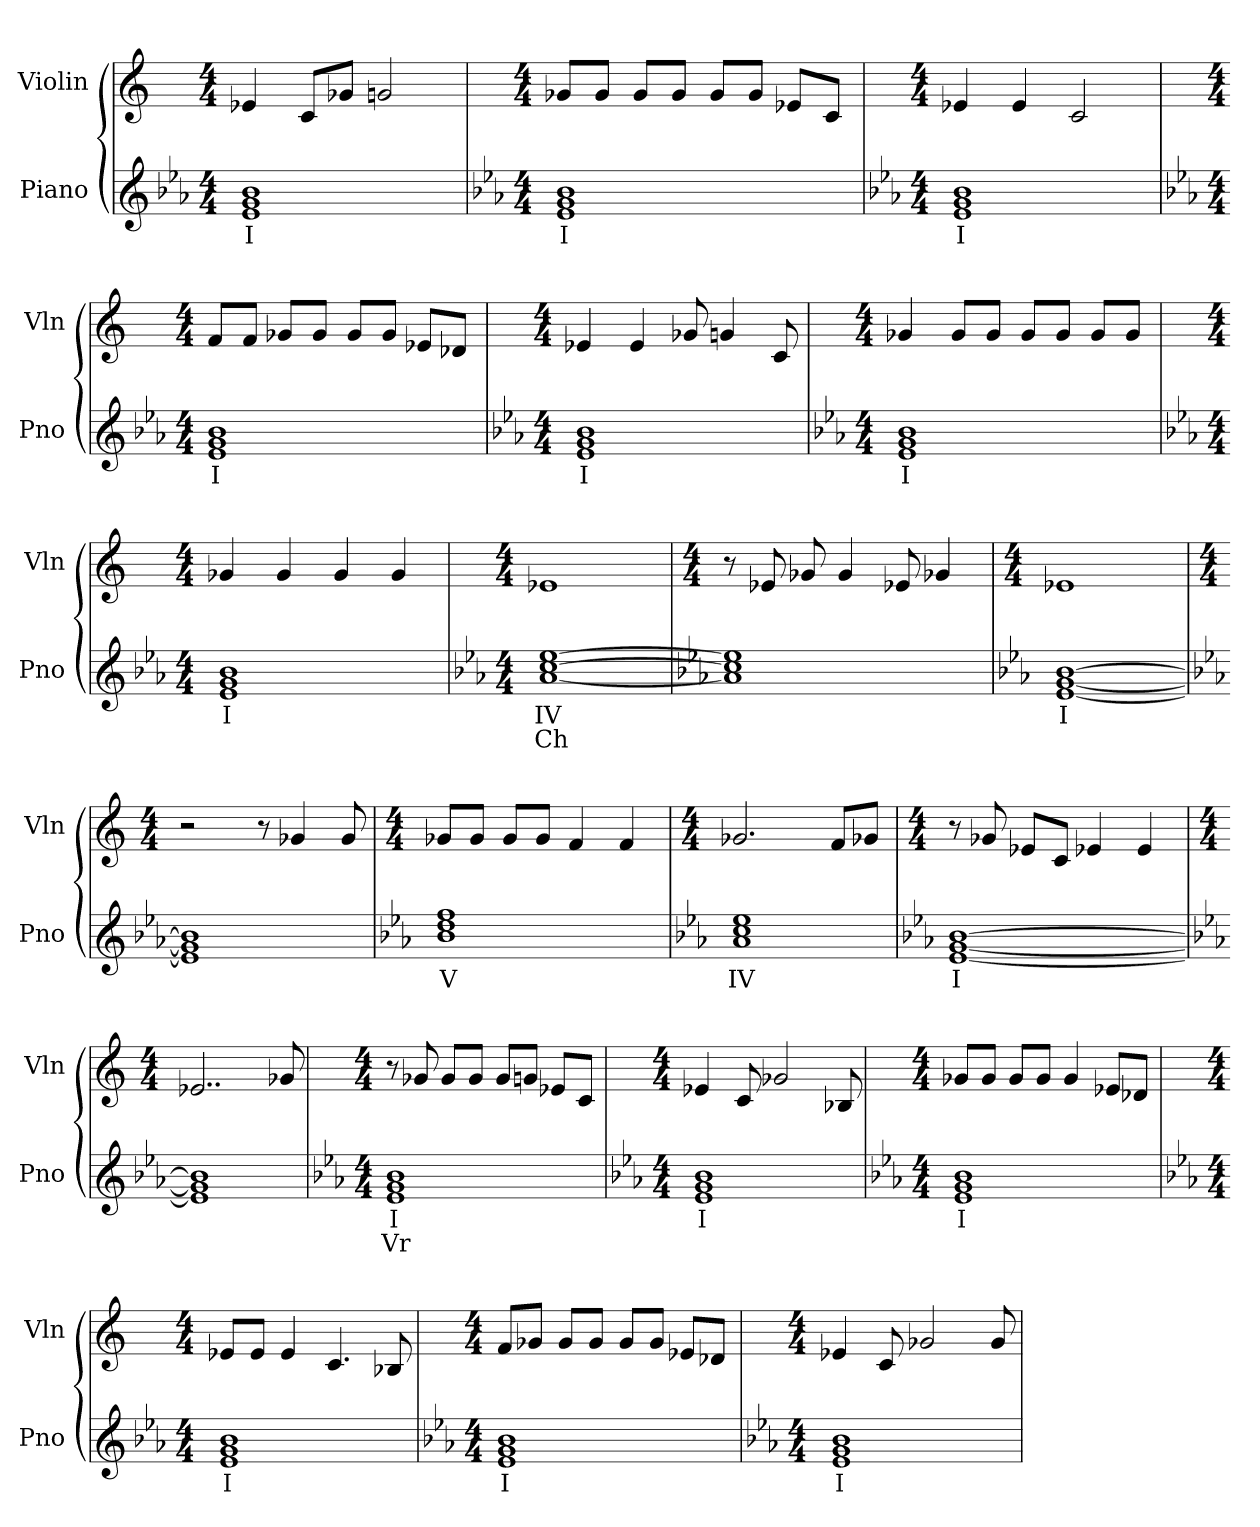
**kern	**text	**text	**kern
*part2	*part2	*part2	*part1
*staff2	*staff2	*staff2	*staff1
*I"Piano	*	*	*I"Violin
*I'Pno	*	*	*I'Vln
*k[b-e-a-]	*	*	*
*E-:	*	*	*
*M4/4	*	*	*M4/4
=	=	=	=
1e- 1g 1b-	I	.	4e-X
.	.	.	8cL
.	.	.	8g-XJ
.	.	.	2gn
=	=	=	=
*k[b-e-a-]	*	*	*
*E-:	*	*	*
*M4/4	*	*	*M4/4
1e- 1g 1b-	I	.	8g-XL
.	.	.	8g-J
.	.	.	8g-L
.	.	.	8g-J
.	.	.	8g-L
.	.	.	8g-J
.	.	.	8e-XL
.	.	.	8cJ
=	=	=	=
*k[b-e-a-]	*	*	*
*E-:	*	*	*
*M4/4	*	*	*M4/4
1e- 1g 1b-	I	.	4e-X
.	.	.	4e-
.	.	.	2c
=	=	=	=
*k[b-e-a-]	*	*	*
*E-:	*	*	*
*M4/4	*	*	*M4/4
1e- 1g 1b-	I	.	8fL
.	.	.	8fJ
.	.	.	8g-XL
.	.	.	8g-J
.	.	.	8g-L
.	.	.	8g-J
.	.	.	8e-XL
.	.	.	8d-XJ
=	=	=	=
*k[b-e-a-]	*	*	*
*E-:	*	*	*
*M4/4	*	*	*M4/4
1e- 1g 1b-	I	.	4e-X
.	.	.	4e-
.	.	.	8g-X
.	.	.	4gn
.	.	.	8c
=	=	=	=
*k[b-e-a-]	*	*	*
*E-:	*	*	*
*M4/4	*	*	*M4/4
1e- 1g 1b-	I	.	4g-X
.	.	.	8g-L
.	.	.	8g-J
.	.	.	8g-L
.	.	.	8g-J
.	.	.	8g-L
.	.	.	8g-J
=	=	=	=
*k[b-e-a-]	*	*	*
*E-:	*	*	*
*M4/4	*	*	*M4/4
1e- 1g 1b-	I	.	4g-X
.	.	.	4g-
.	.	.	4g-
.	.	.	4g-
=	=	=	=
*k[b-e-a-]	*	*	*
*E-:	*	*	*
*M4/4	*	*	*M4/4
[1a- [1cc [1ee-	IV	Ch	1e-X
=	=	=	=
*k[b-e-a-]	*	*	*
*E-:	*	*	*
*	*	*	*M4/4
1a-] 1cc] 1ee-]	.	.	8r
.	.	.	8e-X
.	.	.	8g-X
.	.	.	4g-
.	.	.	8e-X
.	.	.	4g-X
=	=	=	=
*k[b-e-a-]	*	*	*
*E-:	*	*	*
*	*	*	*M4/4
[1e- [1g [1b-	I	.	1e-X
=	=	=	=
*k[b-e-a-]	*	*	*
*E-:	*	*	*
*	*	*	*M4/4
1e-] 1g] 1b-]	.	.	2r
.	.	.	8r
.	.	.	4g-X
.	.	.	8g-
=	=	=	=
*k[b-e-a-]	*	*	*
*E-:	*	*	*
*	*	*	*M4/4
1b- 1dd 1ff	V	.	8g-XL
.	.	.	8g-J
.	.	.	8g-L
.	.	.	8g-J
.	.	.	4f
.	.	.	4f
=	=	=	=
*k[b-e-a-]	*	*	*
*E-:	*	*	*
*	*	*	*M4/4
1a- 1cc 1ee-	IV	.	2.g-X
.	.	.	8fL
.	.	.	8g-XJ
=	=	=	=
*k[b-e-a-]	*	*	*
*E-:	*	*	*
*	*	*	*M4/4
[1e- [1g [1b-	I	.	8r
.	.	.	8g-X
.	.	.	8e-XL
.	.	.	8cJ
.	.	.	4e-X
.	.	.	4e-
=	=	=	=
*k[b-e-a-]	*	*	*
*E-:	*	*	*
*	*	*	*M4/4
1e-] 1g] 1b-]	.	.	2..e-X
.	.	.	8g-X
=	=	=	=
*k[b-e-a-]	*	*	*
*E-:	*	*	*
*M4/4	*	*	*M4/4
1e- 1g 1b-	I	Vr	8r
.	.	.	8g-X
.	.	.	8g-L
.	.	.	8g-J
.	.	.	8g-L
.	.	.	8gnJ
.	.	.	8e-XL
.	.	.	8cJ
=	=	=	=
*k[b-e-a-]	*	*	*
*E-:	*	*	*
*M4/4	*	*	*M4/4
1e- 1g 1b-	I	.	4e-X
.	.	.	8c
.	.	.	2g-X
.	.	.	8B-X
=	=	=	=
*k[b-e-a-]	*	*	*
*E-:	*	*	*
*M4/4	*	*	*M4/4
1e- 1g 1b-	I	.	8g-XL
.	.	.	8g-J
.	.	.	8g-L
.	.	.	8g-J
.	.	.	4g-
.	.	.	8e-XL
.	.	.	8d-XJ
=	=	=	=
*k[b-e-a-]	*	*	*
*E-:	*	*	*
*M4/4	*	*	*M4/4
1e- 1g 1b-	I	.	8e-XL
.	.	.	8e-J
.	.	.	4e-
.	.	.	4.c
.	.	.	8B-X
=	=	=	=
*k[b-e-a-]	*	*	*
*E-:	*	*	*
*M4/4	*	*	*M4/4
1e- 1g 1b-	I	.	8fL
.	.	.	8g-XJ
.	.	.	8g-L
.	.	.	8g-J
.	.	.	8g-L
.	.	.	8g-J
.	.	.	8e-XL
.	.	.	8d-XJ
=	=	=	=
*k[b-e-a-]	*	*	*
*E-:	*	*	*
*M4/4	*	*	*M4/4
1e- 1g 1b-	I	.	4e-X
.	.	.	8c
.	.	.	2g-X
.	.	.	8g-
=	=	=	=
*-	*-	*-	*-
